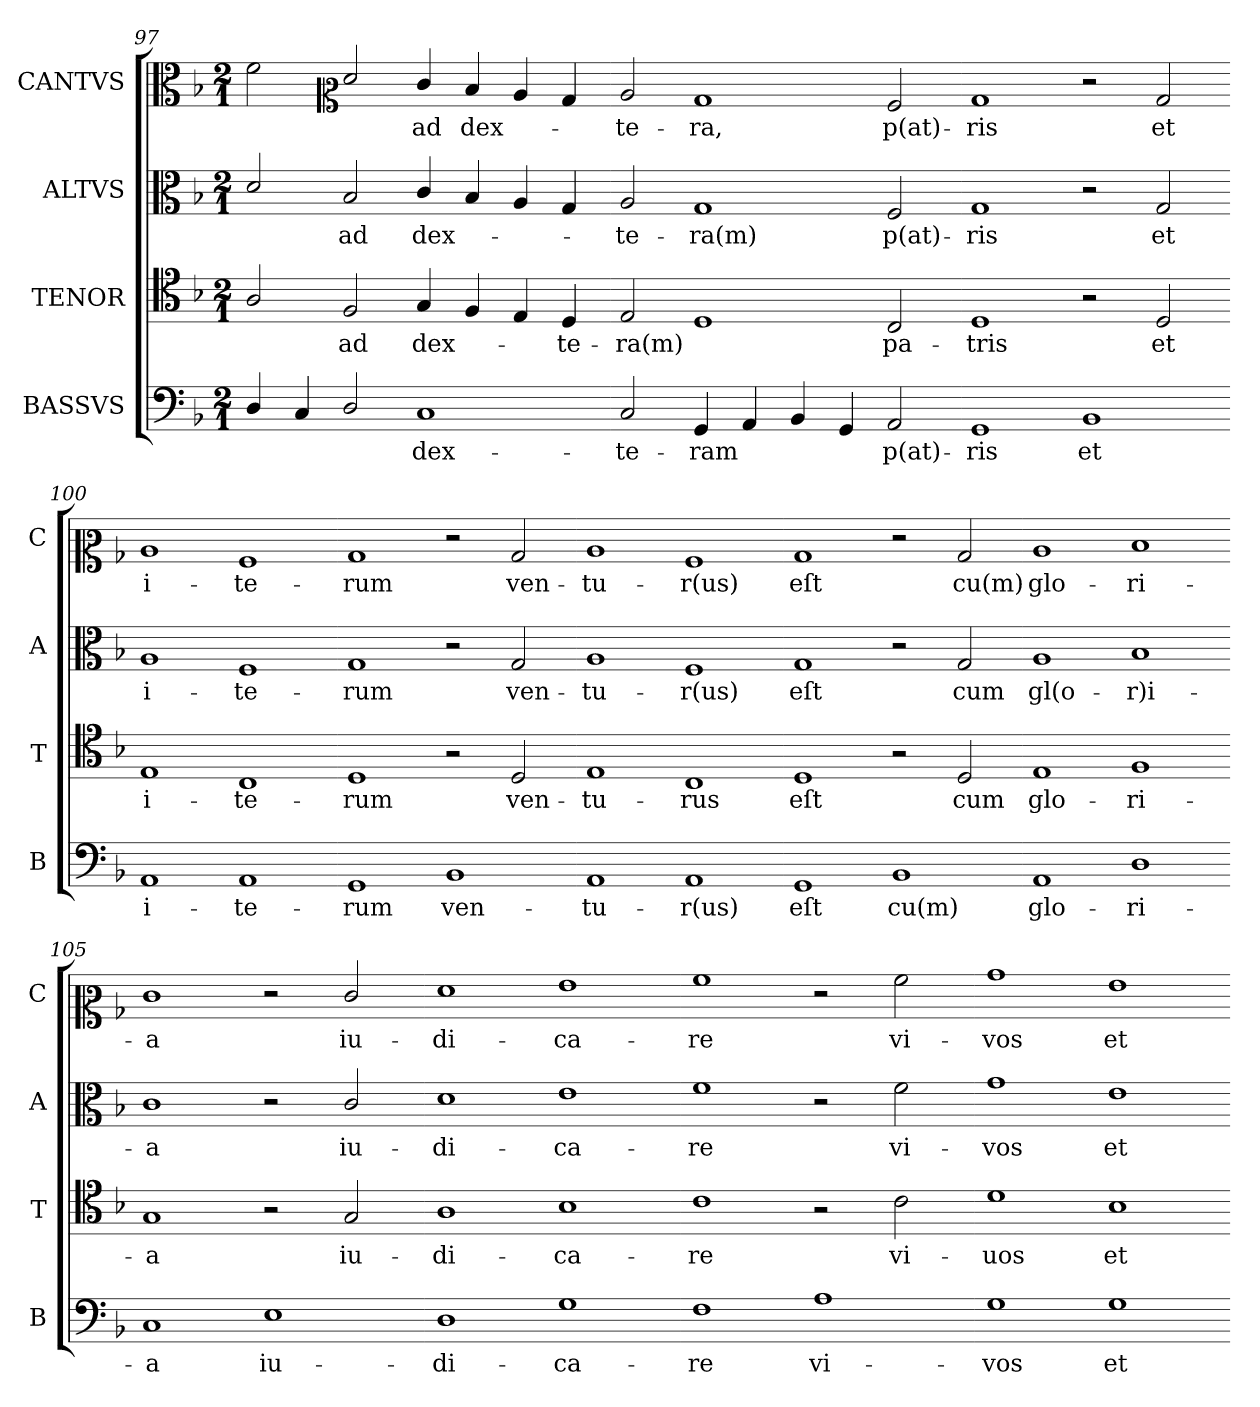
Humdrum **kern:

**kern	**text	**kern	**text	**kern	**text	**kern	**text
*part4	*part4	*part3	*part3	*part2	*part2	*part1	*part1
*staff4	*staff4	*staff3	*staff3	*staff2	*staff2	*staff1	*staff1
*I"BASSVS	*	*I"TENOR	*	*I"ALTVS	*	*I"CANTVS	*
*I'B	*	*I'T	*	*I'A	*	*I'C	*
*clefF4	*	*clefC4	*	*clefC3	*	*clefC3	*
*k[b-]	*	*k[b-]	*	*k[b-]	*	*k[b-]	*
*d:	*	*d:	*	*d:	*	*d:	*
*M2/1	*	*M2/1	*	*M2/1	*	*M2/1	*
=97	=97	=97	=97	=97	=97	=97	=97
4D/	.	2A/	.	2d/	.	2f\	.
4C/	.	.	.	.	.	.	.
*	*	*	*	*	*	*clefC2	*
2D/	.	2F/	ad	2B-/	ad	2f/	.
1C/	dex-	4G/	dex-	4c/	dex-	4e/	ad
.	.	4F/	.	4B-/	.	4d/	dex-
.	.	4E/	.	4A/	.	4c/	.
.	.	4D/	-te-	4G/	.	4B-/	.
=98-	=98-	=98-	=98-	=98-	=98-	=98-	=98-
2C/	-te-	2E/	-ra(m)	2A/	-te-	2c/	-te-
4GG/	-ram	1D/	.	1G/	-ra(m)	1B-/	-ra,
4AA/	.	.	.	.	.	.	.
4BB-/	.	.	.	.	.	.	.
4GG/	.	.	.	.	.	.	.
2AA/	p(at)-	2C/	pa-	2F/	p(at)-	2A/	p(at)-
=99-	=99-	=99-	=99-	=99-	=99-	=99-	=99-
1GG/	-ris	1D/	-tris	1G/	-ris	1B-/	-ris
1BB-/	et	2r	.	2r	.	2r	.
.	.	2D/	et	2G/	et	2B-/	et
=100-	=100-	=100-	=100-	=100-	=100-	=100-	=100-
1AA/	i-	1E/	i-	1A/	i-	1c/	i-
1AA/	-te-	1C/	-te-	1F/	-te-	1A/	-te-
=101-	=101-	=101-	=101-	=101-	=101-	=101-	=101-
1GG/	-rum	1D/	-rum	1G/	-rum	1B-/	-rum
1BB-/	ven-	2r	.	2r	.	2r	.
.	.	2D/	ven-	2G/	ven-	2B-/	ven-
=102-	=102-	=102-	=102-	=102-	=102-	=102-	=102-
1AA/	-tu-	1E/	-tu-	1A/	-tu-	1c/	-tu-
1AA/	-r(us)	1C/	-rus	1F/	-r(us)	1A/	-r(us)
=103-	=103-	=103-	=103-	=103-	=103-	=103-	=103-
1GG/	eſt	1D/	eſt	1G/	eſt	1B-/	eſt
1BB-/	cu(m)	2r	.	2r	.	2r	.
.	.	2D/	cum	2G/	cum	2B-/	cu(m)
=104-	=104-	=104-	=104-	=104-	=104-	=104-	=104-
1AA/	glo-	1E/	glo-	1A/	gl(o-	1c/	glo-
1D\	-ri-	1F/	-ri-	1B-/	-r)i-	1d/	-ri-
=105-	=105-	=105-	=105-	=105-	=105-	=105-	=105-
1C/	-a	1G/	-a	1c\	-a	1e\	-a
1E\	iu-	2r	.	2r	.	2r	.
.	.	2G/	iu-	2c/	iu-	2e/	iu-
=106-	=106-	=106-	=106-	=106-	=106-	=106-	=106-
1D\	-di-	1A\	-di-	1d\	-di-	1f\	-di-
1G\	-ca-	1B-\	-ca-	1e\	-ca-	1g\	-ca-
=107-	=107-	=107-	=107-	=107-	=107-	=107-	=107-
1F\	-re	1c\	-re	1f\	-re	1a\	-re
1A\	vi-	2r	.	2r	.	2r	.
.	.	2c\	vi-	2f\	vi-	2a\	vi-
=108-	=108-	=108-	=108-	=108-	=108-	=108-	=108-
1G\	-vos	1d\	-uos	1g\	-vos	1b-\	-vos
1G\	et	1B-\	et	1e\	et	1g\	et
=-	=-	=-	=-	=-	=-	=-	=-
*-	*-	*-	*-	*-	*-	*-	*-
